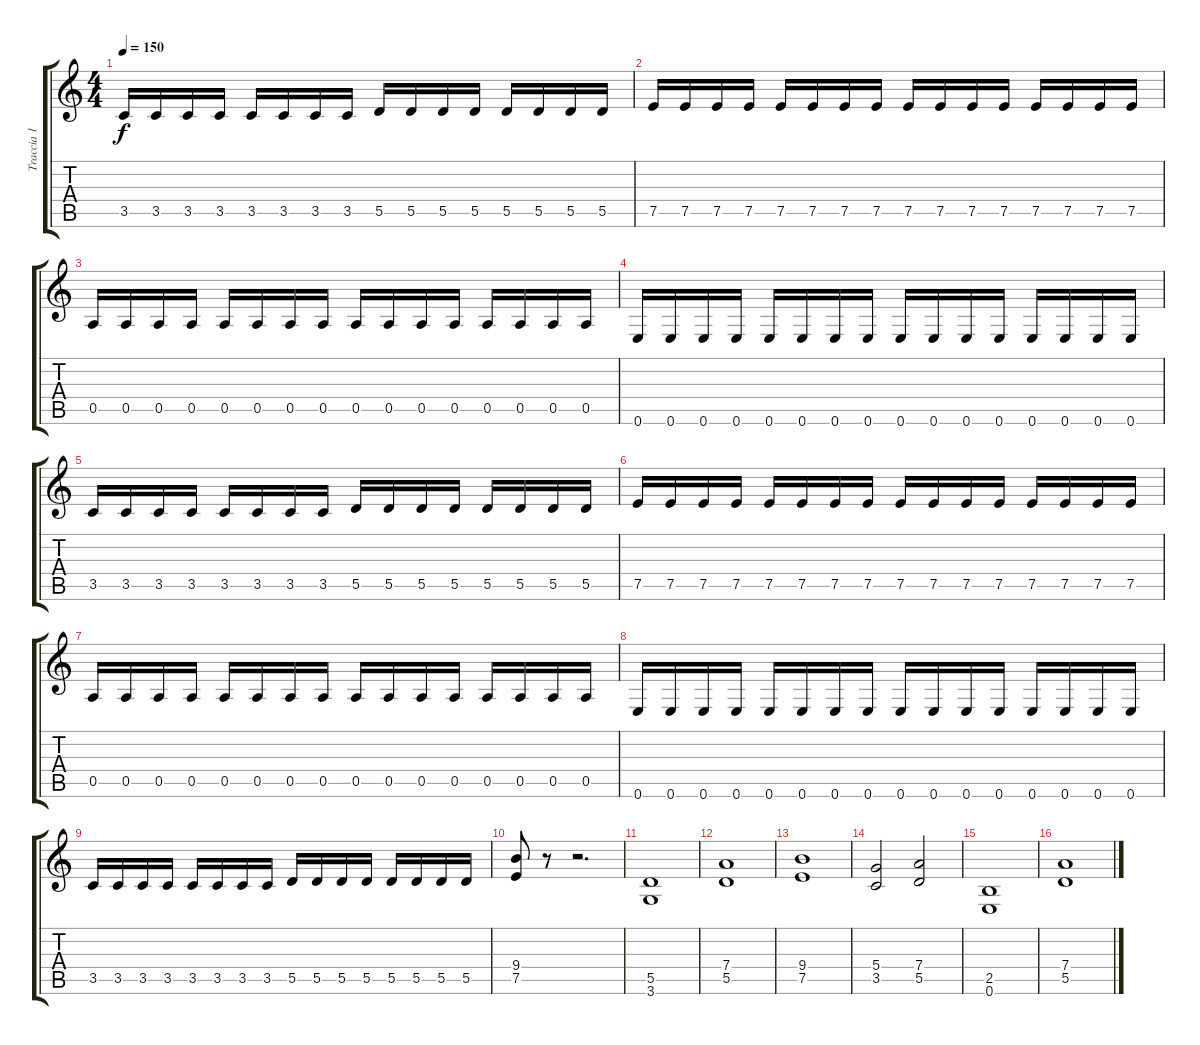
\track ("Traccia 1" "Traccia 1") {instrument distortionguitar}
\staff {score tabs}
\tuning (E4 B3 G3 D3 A2 E2) {hide}
\ts (4 4)
\tempo 150
\clef g2
\ks c
3.5.16{dy f} 3.5.16 3.5.16 3.5.16 3.5.16 3.5.16 3.5.16 3.5.16 5.5.16 5.5.16 5.5.16 5.5.16 5.5.16 5.5.16 5.5.16 5.5.16 |
7.5.16 7.5.16 7.5.16 7.5.16 7.5.16 7.5.16 7.5.16 7.5.16 7.5.16 7.5.16 7.5.16 7.5.16 7.5.16 7.5.16 7.5.16 7.5.16 |
0.5.16 0.5.16 0.5.16 0.5.16 0.5.16 0.5.16 0.5.16 0.5.16 0.5.16 0.5.16 0.5.16 0.5.16 0.5.16 0.5.16 0.5.16 0.5.16 |
0.6.16 0.6.16 0.6.16 0.6.16 0.6.16 0.6.16 0.6.16 0.6.16 0.6.16 0.6.16 0.6.16 0.6.16 0.6.16 0.6.16 0.6.16 0.6.16 |
3.5.16 3.5.16 3.5.16 3.5.16 3.5.16 3.5.16 3.5.16 3.5.16 5.5.16 5.5.16 5.5.16 5.5.16 5.5.16 5.5.16 5.5.16 5.5.16 |
7.5.16 7.5.16 7.5.16 7.5.16 7.5.16 7.5.16 7.5.16 7.5.16 7.5.16 7.5.16 7.5.16 7.5.16 7.5.16 7.5.16 7.5.16 7.5.16 |
0.5.16 0.5.16 0.5.16 0.5.16 0.5.16 0.5.16 0.5.16 0.5.16 0.5.16 0.5.16 0.5.16 0.5.16 0.5.16 0.5.16 0.5.16 0.5.16 |
0.6.16 0.6.16 0.6.16 0.6.16 0.6.16 0.6.16 0.6.16 0.6.16 0.6.16 0.6.16 0.6.16 0.6.16 0.6.16 0.6.16 0.6.16 0.6.16 |
3.5.16 3.5.16 3.5.16 3.5.16 3.5.16 3.5.16 3.5.16 3.5.16 5.5.16 5.5.16 5.5.16 5.5.16 5.5.16 5.5.16 5.5.16 5.5.16 |
(9.4 7.5).8 r.8 r.2{d} |
(5.5 3.6).1 |
(7.4 5.5).1 |
(9.4 7.5).1 |
(5.4 3.5).2 (7.4 5.5).2 |
(2.5 0.6).1 |
(7.4 5.5).1
